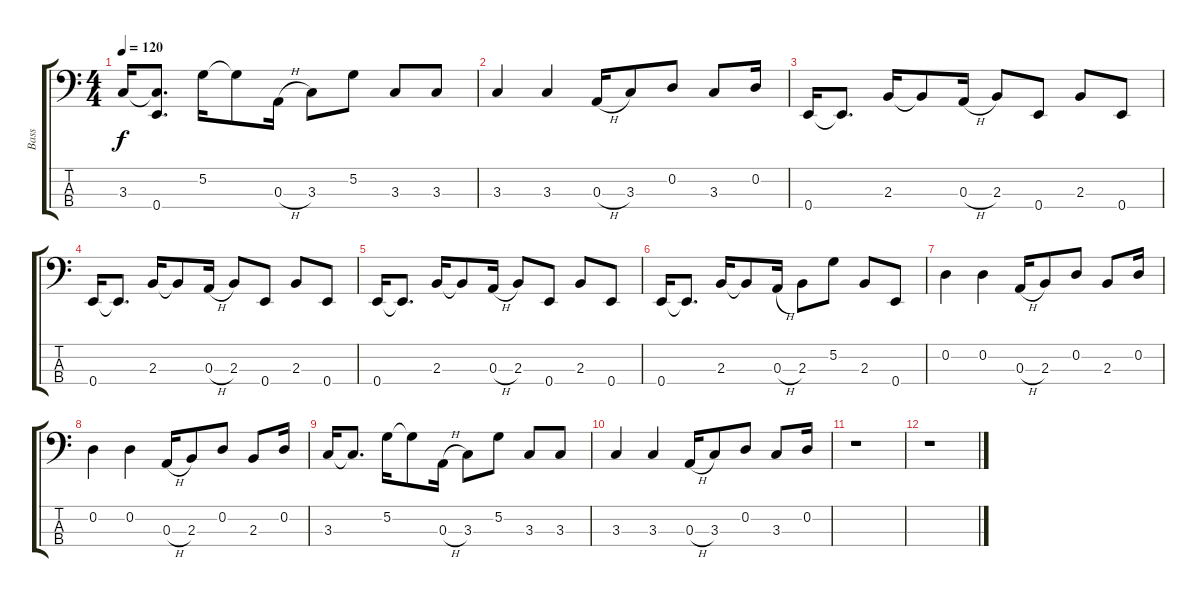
\track ("Bass" "Bass") {instrument electricbassfinger}
\staff {score tabs}
\tuning (G2 D2 A1 E1) {hide}
\ts (4 4)
\tempo 120
\clef f4
\ks c
3.3.16{dy f} (3.3{t} 0.4{t}).8{d} 5.2.16 5.2{t}.8 0.3{h}.16 3.3.8 5.2.8 3.3.8 3.3.8 |
3.3.4 3.3.4 0.3{h}.16 3.3.8 0.2.8 3.3.8 0.2.16 |
0.4.16 0.4{t}.8{d} 2.3.16 2.3{t}.8 0.3{h}.16 2.3.8 0.4.8 2.3.8 0.4.8 |
0.4.16 0.4{t}.8{d} 2.3.16 2.3{t}.8 0.3{h}.16 2.3.8 0.4.8 2.3.8 0.4.8 |
0.4.16 0.4{t}.8{d} 2.3.16 2.3{t}.8 0.3{h}.16 2.3.8 0.4.8 2.3.8 0.4.8 |
0.4.16 0.4{t}.8{d} 2.3.16 2.3{t}.8 0.3{h}.16 2.3.8 5.2.8 2.3.8 0.4.8 |
0.2.4 0.2.4 0.3{h}.16 2.3.8 0.2.8 2.3.8 0.2.16 |
0.2.4 0.2.4 0.3{h}.16 2.3.8 0.2.8 2.3.8 0.2.16 |
3.3.16 3.3{t}.8{d} 5.2.16 5.2{t}.8 0.3{h}.16 3.3.8 5.2.8 3.3.8 3.3.8 |
3.3.4 3.3.4 0.3{h}.16 3.3.8 0.2.8 3.3.8 0.2.16 |
r.1 |
r.1
